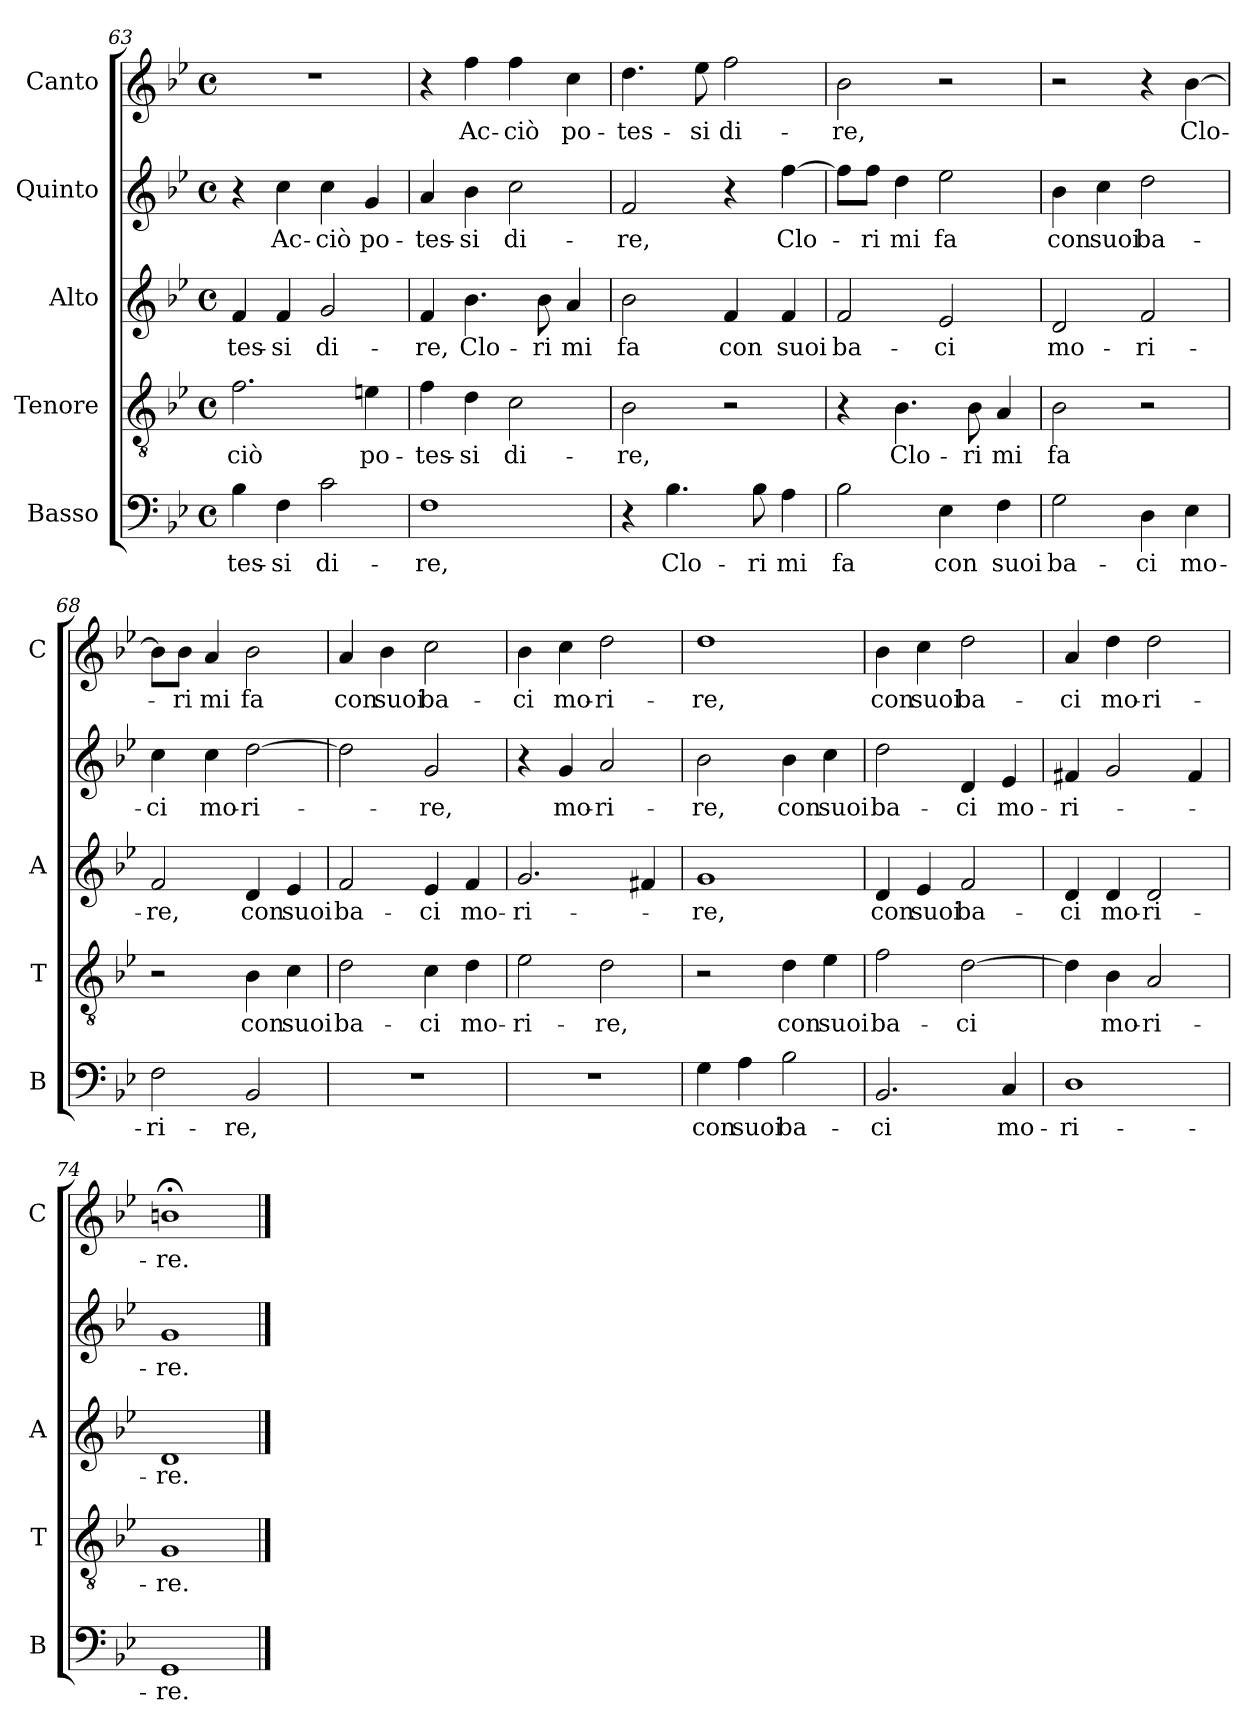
**kern	**text	**kern	**text	**kern	**text	**kern	**text	**kern	**text
*part5	*part5	*part4	*part4	*part3	*part3	*part2	*part2	*part1	*part1
*staff5	*staff5	*staff4	*staff4	*staff3	*staff3	*staff2	*staff2	*staff1	*staff1
*I"Basso	*	*I"Tenore	*	*I"Alto	*	*I"Quinto	*	*I"Canto	*
*I'B	*	*I'T	*	*I'A	*	*	*	*I'C	*
*clefF4	*	*clefGv2	*	*clefG2	*	*clefG2	*	*clefG2	*
*k[b-e-]	*	*k[b-e-]	*	*k[b-e-]	*	*k[b-e-]	*	*k[b-e-]	*
*B-:	*	*B-:	*	*B-:	*	*B-:	*	*B-:	*
*M4/4	*	*M4/4	*	*M4/4	*	*M4/4	*	*M4/4	*
*met(c)	*	*met(c)	*	*met(c)	*	*met(c)	*	*met(c)	*
=63	=63	=63	=63	=63	=63	=63	=63	=63	=63
!	!LO:LY:b	!	!LO:LY:b	!	!LO:LY:b	!	!	!	!
4B-\	-tes-	2.f\	-ciò	4f/	-tes-	4r	.	1r	.
!	!LO:LY:b	!	!	!	!LO:LY:b	!	!LO:LY:b	!	!
4F\	-si	.	.	4f/	-si	4cc\	Ac-	.	.
!	!LO:LY:b	!	!	!	!LO:LY:b	!	!LO:LY:b	!	!
2c\	di-	.	.	2g/	di-	4cc\	-ciò	.	.
!	!	!	!LO:LY:b	!	!	!	!LO:LY:b	!	!
.	.	4en\	po-	.	.	4g/	po-	.	.
=64	=64	=64	=64	=64	=64	=64	=64	=64	=64
!	!LO:LY:b	!	!LO:LY:b	!	!LO:LY:b	!	!LO:LY:b	!	!
1F	-re,	4f\	-tes-	4f/	-re,	4a/	-tes-	4r	.
!	!	!	!LO:LY:b	!	!LO:LY:b	!	!LO:LY:b	!	!LO:LY:b
.	.	4d\	-si	4.b-\	Clo-	4b-\	-si	4ff\	Ac-
!	!	!	!LO:LY:b	!	!	!	!LO:LY:b	!	!LO:LY:b
.	.	2c\	di-	.	.	2cc\	di-	4ff\	-ciò
!	!	!	!	!	!LO:LY:b	!	!	!	!
.	.	.	.	8b-\	-ri	.	.	.	.
!	!	!	!	!	!LO:LY:b	!	!	!	!LO:LY:b
.	.	.	.	4a/	mi	.	.	4cc\	po-
=65	=65	=65	=65	=65	=65	=65	=65	=65	=65
!	!	!	!LO:LY:b	!	!LO:LY:b	!	!LO:LY:b	!	!LO:LY:b
4r	.	2B-\	-re,	2b-\	fa	2f/	-re,	4.dd\	-tes-
!	!LO:LY:b	!	!	!	!	!	!	!	!
4.B-\	Clo-	.	.	.	.	.	.	.	.
!	!	!	!	!	!	!	!	!	!LO:LY:b
.	.	.	.	.	.	.	.	8ee-\	-si
!	!	!	!	!	!LO:LY:b	!	!	!	!LO:LY:b
.	.	2r	.	4f/	con	4r	.	2ff\	di-
!	!LO:LY:b	!	!	!	!	!	!	!	!
8B-\	-ri	.	.	.	.	.	.	.	.
!	!LO:LY:b	!	!	!	!LO:LY:b	!	!LO:LY:b	!	!
4A\	mi	.	.	4f/	suoi	[4ff\	Clo-	.	.
=66	=66	=66	=66	=66	=66	=66	=66	=66	=66
!	!LO:LY:b	!	!	!	!LO:LY:b	!	!	!	!LO:LY:b
2B-\	fa	4r	.	2f/	ba-	8ff\L]	.	2b-\	-re,
!	!	!	!	!	!	!	!LO:LY:b	!	!
.	.	.	.	.	.	8ff\J	-ri	.	.
!	!	!	!LO:LY:b	!	!	!	!LO:LY:b	!	!
.	.	4.B-\	Clo-	.	.	4dd\	mi	.	.
!	!LO:LY:b	!	!	!	!LO:LY:b	!	!LO:LY:b	!	!
4E-\	con	.	.	2e-/	-ci	2ee-\	fa	2r	.
!	!	!	!LO:LY:b	!	!	!	!	!	!
.	.	8B-\	-ri	.	.	.	.	.	.
!	!LO:LY:b	!	!LO:LY:b	!	!	!	!	!	!
4F\	suoi	4A/	mi	.	.	.	.	.	.
!!LO:PB:g=z
=67	=67	=67	=67	=67	=67	=67	=67	=67	=67
!	!LO:LY:b	!	!LO:LY:b	!	!LO:LY:b	!	!LO:LY:b	!	!
2G\	ba-	2B-\	fa	2d/	mo-	4b-\	con	2r	.
!	!	!	!	!	!	!	!LO:LY:b	!	!
.	.	.	.	.	.	4cc\	suoi	.	.
!	!LO:LY:b	!	!	!	!LO:LY:b	!	!LO:LY:b	!	!
4D\	-ci	2r	.	2f/	-ri-	2dd\	ba-	4r	.
!	!LO:LY:b	!	!	!	!	!	!	!	!LO:LY:b
4E-\	mo-	.	.	.	.	.	.	[4b-\	Clo-
=68	=68	=68	=68	=68	=68	=68	=68	=68	=68
!	!LO:LY:b	!	!	!	!LO:LY:b	!	!LO:LY:b	!	!
2F\	-ri-	2r	.	2f/	-re,	4cc\	-ci	8b-\L]	.
!	!	!	!	!	!	!	!	!	!LO:LY:b
.	.	.	.	.	.	.	.	8b-\J	-ri
!	!	!	!	!	!	!	!LO:LY:b	!	!LO:LY:b
.	.	.	.	.	.	4cc\	mo-	4a/	mi
!	!LO:LY:b	!	!LO:LY:b	!	!LO:LY:b	!	!LO:LY:b	!	!LO:LY:b
2BB-/	-re,	4B-\	con	4d/	con	[2dd\	-ri-	2b-\	fa
!	!	!	!LO:LY:b	!	!LO:LY:b	!	!	!	!
.	.	4c\	suoi	4e-/	suoi	.	.	.	.
=69	=69	=69	=69	=69	=69	=69	=69	=69	=69
!	!	!	!LO:LY:b	!	!LO:LY:b	!	!	!	!LO:LY:b
1r	.	2d\	ba-	2f/	ba-	2dd\]	.	4a/	con
!	!	!	!	!	!	!	!	!	!LO:LY:b
.	.	.	.	.	.	.	.	4b-\	suoi
!	!	!	!LO:LY:b	!	!LO:LY:b	!	!LO:LY:b	!	!LO:LY:b
.	.	4c\	-ci	4e-/	-ci	2g/	-re,	2cc\	ba-
!	!	!	!LO:LY:b	!	!LO:LY:b	!	!	!	!
.	.	4d\	mo-	4f/	mo-	.	.	.	.
=70	=70	=70	=70	=70	=70	=70	=70	=70	=70
!	!	!	!LO:LY:b	!	!LO:LY:b	!	!	!	!LO:LY:b
1r	.	2e-\	-ri-	2.g/	-ri-	4r	.	4b-\	-ci
!	!	!	!	!	!	!	!LO:LY:b	!	!LO:LY:b
.	.	.	.	.	.	4g/	mo-	4cc\	mo-
!	!	!	!LO:LY:b	!	!	!	!LO:LY:b	!	!LO:LY:b
.	.	2d\	-re,	.	.	2a/	-ri-	2dd\	-ri-
.	.	.	.	4f#X/	.	.	.	.	.
=71	=71	=71	=71	=71	=71	=71	=71	=71	=71
!	!LO:LY:b	!	!	!	!LO:LY:b	!	!LO:LY:b	!	!LO:LY:b
4G\	con	2r	.	1g	-re,	2b-\	-re,	1dd	-re,
!	!LO:LY:b	!	!	!	!	!	!	!	!
4A\	suoi	.	.	.	.	.	.	.	.
!	!LO:LY:b	!	!LO:LY:b	!	!	!	!LO:LY:b	!	!
2B-\	ba-	4d\	con	.	.	4b-\	con	.	.
!	!	!	!LO:LY:b	!	!	!	!LO:LY:b	!	!
.	.	4e-\	suoi	.	.	4cc\	suoi	.	.
=72	=72	=72	=72	=72	=72	=72	=72	=72	=72
!	!LO:LY:b	!	!LO:LY:b	!	!LO:LY:b	!	!LO:LY:b	!	!LO:LY:b
2.BB-/	-ci	2f\	ba-	4d/	con	2dd\	ba-	4b-\	con
!	!	!	!	!	!LO:LY:b	!	!	!	!LO:LY:b
.	.	.	.	4e-/	suoi	.	.	4cc\	suoi
!	!	!	!LO:LY:b	!	!LO:LY:b	!	!LO:LY:b	!	!LO:LY:b
.	.	[2d\	-ci	2f/	ba-	4d/	-ci	2dd\	ba-
!	!LO:LY:b	!	!	!	!	!	!LO:LY:b	!	!
4C/	mo-	.	.	.	.	4e-/	mo-	.	.
=73	=73	=73	=73	=73	=73	=73	=73	=73	=73
!	!LO:LY:b	!	!	!	!LO:LY:b	!	!LO:LY:b	!	!LO:LY:b
1D	-ri-	4d\]	.	4d/	-ci	4f#X/	-ri-	4a/	-ci
!	!	!	!LO:LY:b	!	!LO:LY:b	!	!	!	!LO:LY:b
.	.	4B-\	mo-	4d/	mo-	2g/	.	4dd\	mo-
!	!	!	!LO:LY:b	!	!LO:LY:b	!	!	!	!LO:LY:b
.	.	2A/	-ri-	2d/	-ri-	.	.	2dd\	-ri-
.	.	.	.	.	.	4f#/	.	.	.
=74	=74	=74	=74	=74	=74	=74	=74	=74	=74
!	!LO:LY:b	!	!LO:LY:b	!	!LO:LY:b	!	!LO:LY:b	!	!LO:LY:b
1GG	-re.	1G	-re.	1d	-re.	1g	-re.	1bn;<	-re.
==	==	==	==	==	==	==	==	==	==
*-	*-	*-	*-	*-	*-	*-	*-	*-	*-
